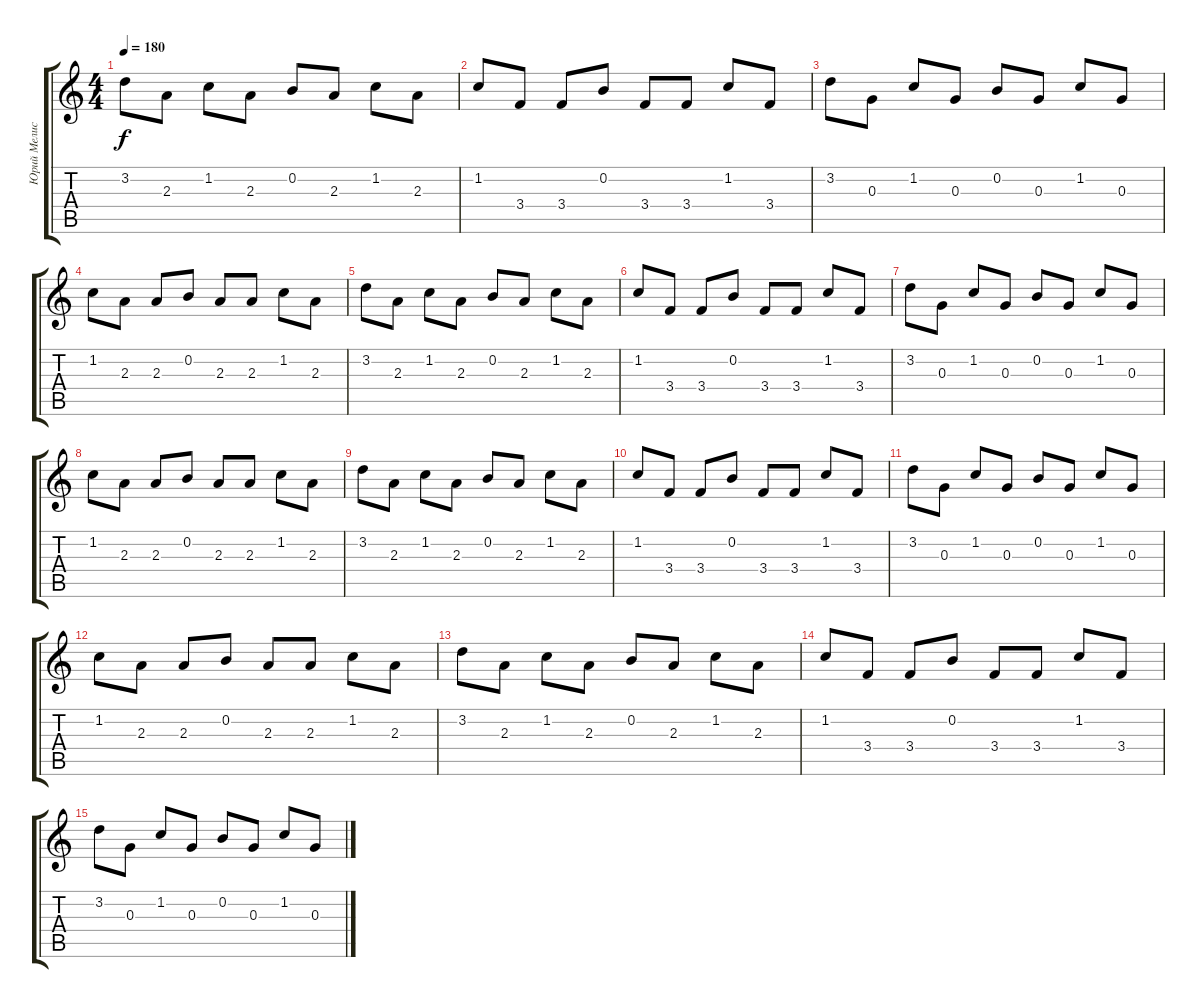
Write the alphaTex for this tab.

\track ("Юрий Мелисов" "Юрий Мелис") {instrument distortionguitar}
\staff {score tabs}
\tuning (E4 B3 G3 D3 A2 E2) {hide}
\ts (4 4)
\tempo 180
\clef g2
\ks c
3.2.8{dy f} 2.3.8 1.2.8 2.3.8 0.2.8 2.3.8 1.2.8 2.3.8 |
1.2.8 3.4.8 3.4.8 0.2.8 3.4.8 3.4.8 1.2.8 3.4.8 |
3.2.8 0.3.8 1.2.8 0.3.8 0.2.8 0.3.8 1.2.8 0.3.8 |
1.2.8 2.3.8 2.3.8 0.2.8 2.3.8 2.3.8 1.2.8 2.3.8 |
3.2.8 2.3.8 1.2.8 2.3.8 0.2.8 2.3.8 1.2.8 2.3.8 |
1.2.8 3.4.8 3.4.8 0.2.8 3.4.8 3.4.8 1.2.8 3.4.8 |
3.2.8 0.3.8 1.2.8 0.3.8 0.2.8 0.3.8 1.2.8 0.3.8 |
1.2.8 2.3.8 2.3.8 0.2.8 2.3.8 2.3.8 1.2.8 2.3.8 |
3.2.8 2.3.8 1.2.8 2.3.8 0.2.8 2.3.8 1.2.8 2.3.8 |
1.2.8 3.4.8 3.4.8 0.2.8 3.4.8 3.4.8 1.2.8 3.4.8 |
3.2.8 0.3.8 1.2.8 0.3.8 0.2.8 0.3.8 1.2.8 0.3.8 |
1.2.8 2.3.8 2.3.8 0.2.8 2.3.8 2.3.8 1.2.8 2.3.8 |
3.2.8 2.3.8 1.2.8 2.3.8 0.2.8 2.3.8 1.2.8 2.3.8 |
1.2.8 3.4.8 3.4.8 0.2.8 3.4.8 3.4.8 1.2.8 3.4.8 |
3.2.8 0.3.8 1.2.8 0.3.8 0.2.8 0.3.8 1.2.8 0.3.8
